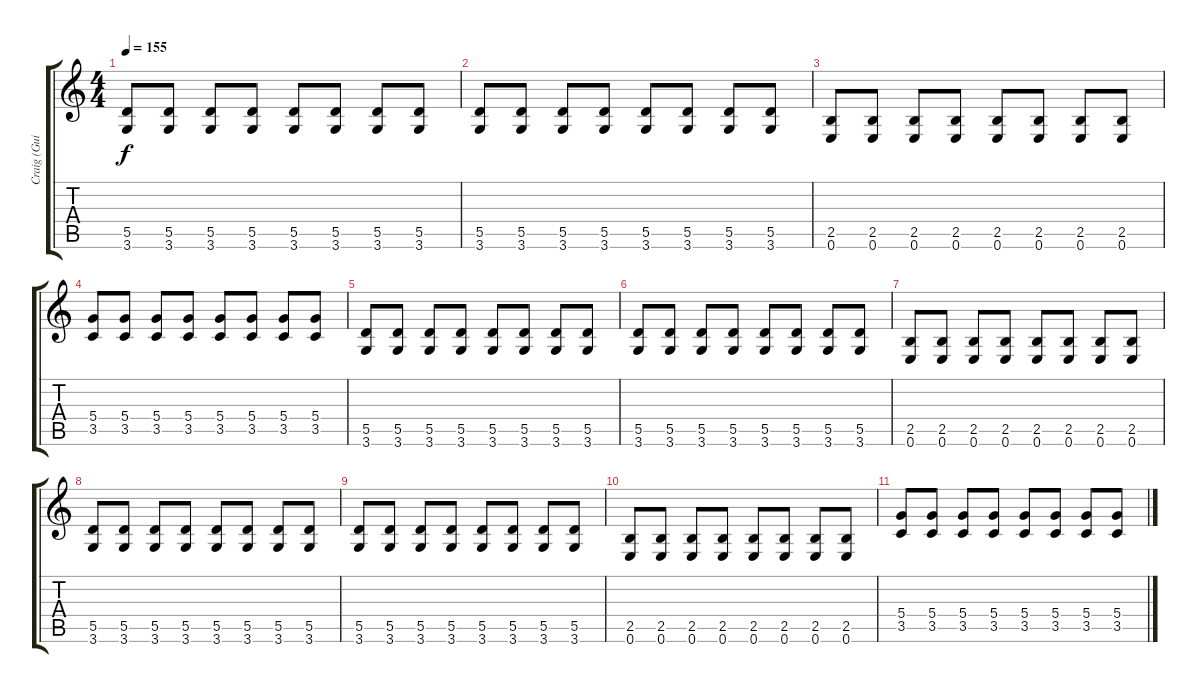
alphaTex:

\track ("Craig (Guitar)" "Craig (Gui") {instrument distortionguitar}
\staff {score tabs}
\tuning (E4 B3 G3 D3 A2 E2) {hide}
\ts (4 4)
\tempo 155
\clef g2
\ks c
(5.5 3.6).8{dy f} (5.5 3.6).8 (5.5 3.6).8 (5.5 3.6).8 (5.5 3.6).8 (5.5 3.6).8 (5.5 3.6).8 (5.5 3.6).8 |
(5.5 3.6).8 (5.5 3.6).8 (5.5 3.6).8 (5.5 3.6).8 (5.5 3.6).8 (5.5 3.6).8 (5.5 3.6).8 (5.5 3.6).8 |
(2.5 0.6).8 (2.5 0.6).8 (2.5 0.6).8 (2.5 0.6).8 (2.5 0.6).8 (2.5 0.6).8 (2.5 0.6).8 (2.5 0.6).8 |
(5.4 3.5).8 (5.4 3.5).8 (5.4 3.5).8 (5.4 3.5).8 (5.4 3.5).8 (5.4 3.5).8 (5.4 3.5).8 (5.4 3.5).8 |
(5.5 3.6).8 (5.5 3.6).8 (5.5 3.6).8 (5.5 3.6).8 (5.5 3.6).8 (5.5 3.6).8 (5.5 3.6).8 (5.5 3.6).8 |
(5.5 3.6).8 (5.5 3.6).8 (5.5 3.6).8 (5.5 3.6).8 (5.5 3.6).8 (5.5 3.6).8 (5.5 3.6).8 (5.5 3.6).8 |
(2.5 0.6).8 (2.5 0.6).8 (2.5 0.6).8 (2.5 0.6).8 (2.5 0.6).8 (2.5 0.6).8 (2.5 0.6).8 (2.5 0.6).8 |
(5.5 3.6).8 (5.5 3.6).8 (5.5 3.6).8 (5.5 3.6).8 (5.5 3.6).8 (5.5 3.6).8 (5.5 3.6).8 (5.5 3.6).8 |
(5.5 3.6).8 (5.5 3.6).8 (5.5 3.6).8 (5.5 3.6).8 (5.5 3.6).8 (5.5 3.6).8 (5.5 3.6).8 (5.5 3.6).8 |
(2.5 0.6).8 (2.5 0.6).8 (2.5 0.6).8 (2.5 0.6).8 (2.5 0.6).8 (2.5 0.6).8 (2.5 0.6).8 (2.5 0.6).8 |
(5.4 3.5).8 (5.4 3.5).8 (5.4 3.5).8 (5.4 3.5).8 (5.4 3.5).8 (5.4 3.5).8 (5.4 3.5).8 (5.4 3.5).8
